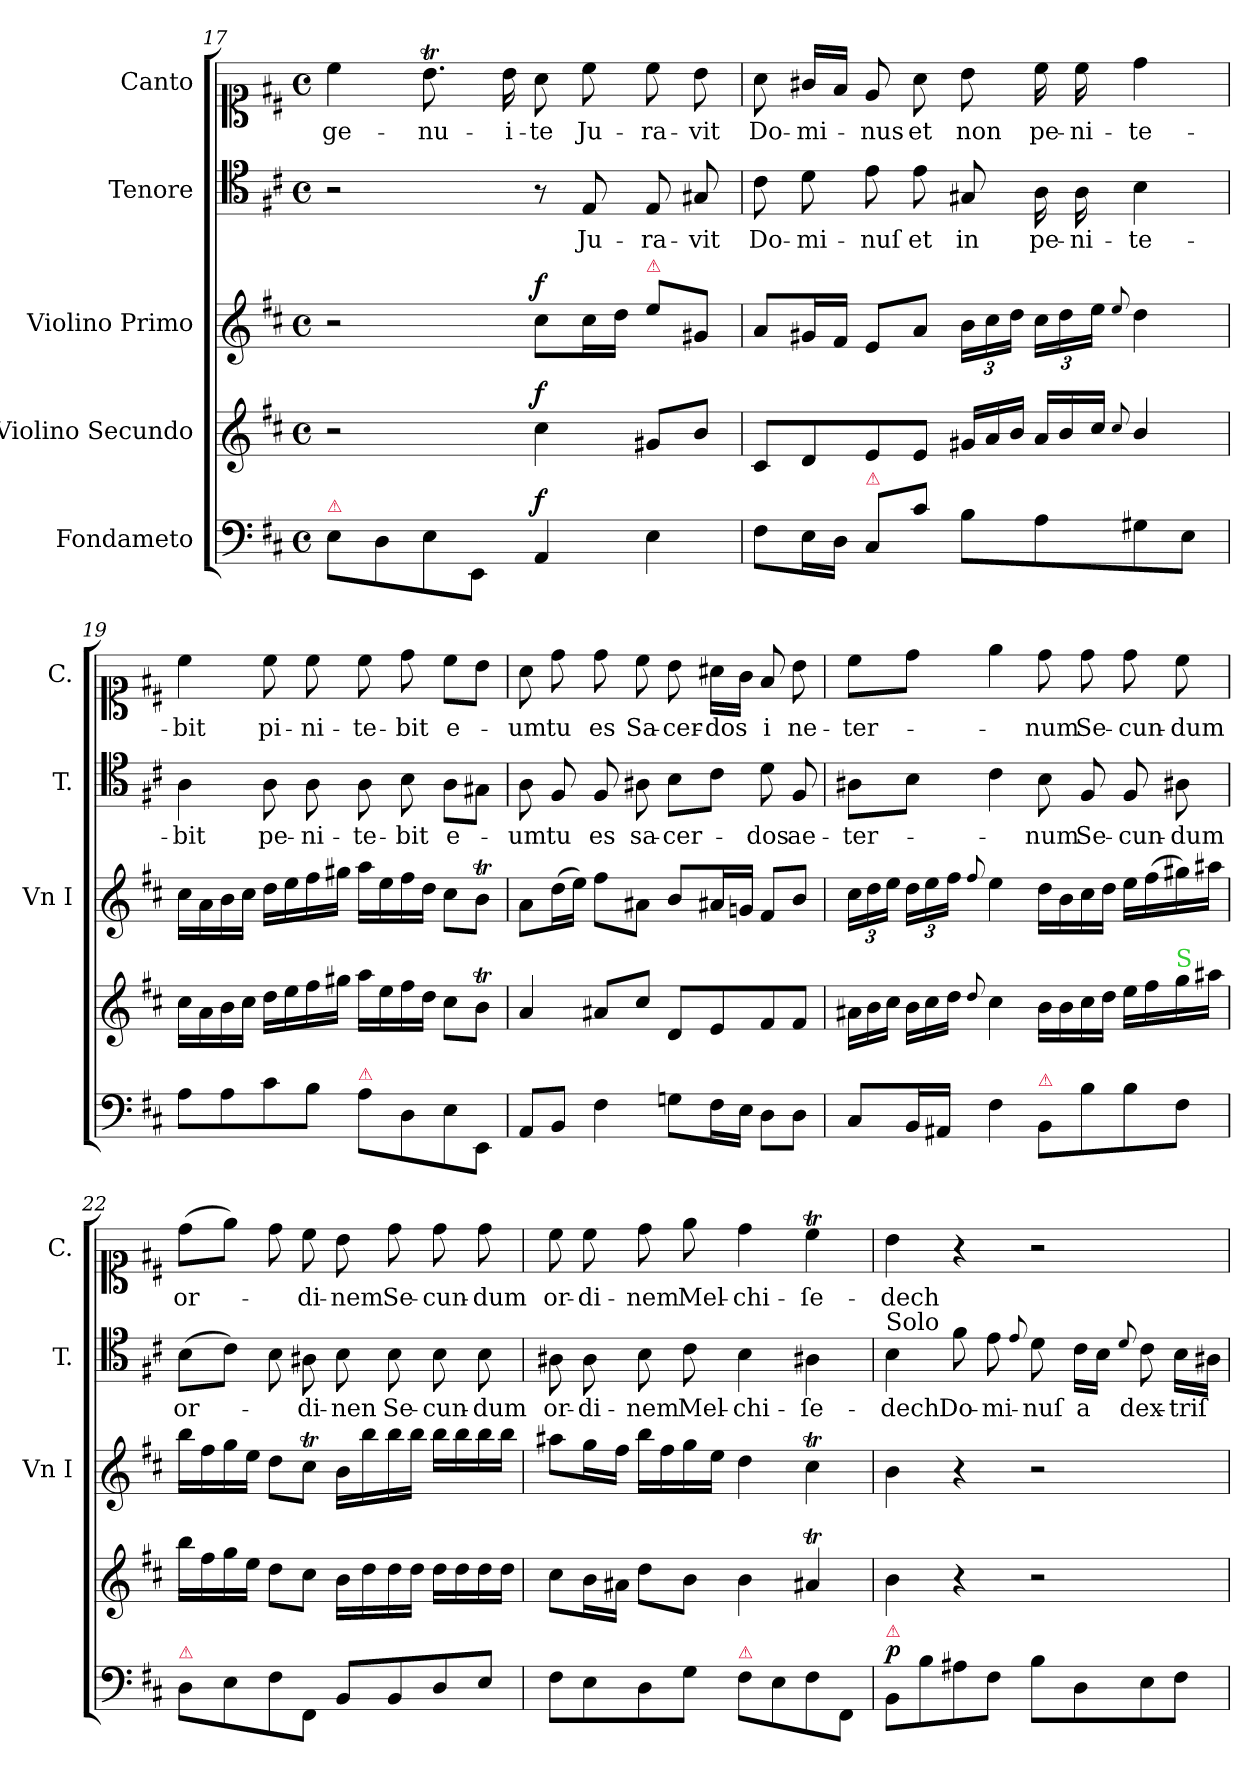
**kern	**dynam	**kern	**dynam	**kern	**dynam	**kern	**text	**kern	**text
*part5	*part5	*part4	*part4	*part3	*part3	*part2	*part2	*part1	*part1
*staff5	*staff5	*staff4	*staff4	*staff3	*staff3	*staff2	*staff2	*staff1	*staff1
*I"Fondameto	*	*I"Violino Secundo	*	*I"Violino Primo	*	*I"Tenore	*	*I"Canto	*
*	*	*	*	*I'Vn I	*	*I'T.	*	*I'C.	*
*clefF4	*	*clefG2	*	*clefG2	*	*clefC4	*	*clefC1	*
*k[f#c#]	*	*k[f#c#]	*	*k[f#c#]	*	*k[f#c#]	*	*k[f#c#]	*
*D:	*	*D:	*	*D:	*	*D:	*	*D:	*
*M4/4	*	*M4/4	*	*M4/4	*	*M4/4	*	*M4/4	*
*met(c)	*	*met(c)	*	*met(c)	*	*met(c)	*	*met(c)	*
=17	=17	=17	=17	=17	=17	=17	=17	=17	=17
!LO:TX:a:color=crimson:t=⚠	!	!	!	!	!	!	!	!	!
8E\L	.	2r	.	2r	.	2r	.	4cc#\	ge-
8D\	.	.	.	.	.	.	.	.	.
8E\	.	.	.	.	.	.	.	8.bT\	-nu-
8EE/J	.	.	.	.	.	.	.	.	.
.	.	.	.	.	.	.	.	16b\	-i-
!	!LO:DY:a	!	!LO:DY:a	!	!LO:DY:a	!	!	!	!
4AA/	f	4cc#\	f	8cc#\L	f	8r	.	8a\	-te
.	.	.	.	16cc#\L	.	8E/	Ju-	8cc#\	Ju-
.	.	.	.	16dd\JJ	.	.	.	.	.
!	!	!	!	!LO:TX:a:color=crimson:t=⚠	!	!	!	!	!
4E\	.	8g#X/L	.	8ee\L	.	8E/	-ra-	8cc#\	-ra-
.	.	8b/J	.	8g#X/J	.	8G#X/	-vit	8b\	-vit
=18	=18	=18	=18	=18	=18	=18	=18	=18	=18
8F#\L	.	8c#/L	.	8a/L	.	8c#\	Do-	8a\	Do-
16E\L	.	8d/	.	16g#X/L	.	8d\	-mi-	16g#X/LL	-mi-
16D\JJ	.	.	.	16f#/JJ	.	.	.	16f#/JJ	.
!LO:TX:a:color=crimson:t=⚠	!	!	!	!	!	!	!	!	!
8C#/L	.	8e/	.	8e/L	.	8e\	-nuſ	8e/	-nus
8c#\J	.	8e/J	.	8a/J	.	8e\	et	8a\	et
*	*	*Xtuplet	*	*	*	*	*	*	*
8B\L	.	24g#X/LL	.	24b\LL	.	8G#X/	in	8b\	non
.	.	24a/	.	24cc#\	.	.	.	.	.
.	.	24b/JJ	.	24dd\JJ	.	.	.	.	.
8A\	.	24a/LL	.	24cc#\LL	.	16A\	pe-	16cc#\	pe-
.	.	24b/	.	24dd\	.	.	.	.	.
.	.	.	.	.	.	16A\	-ni-	16cc#\	-ni-
.	.	24cc#/JJ	.	24ee\JJ	.	.	.	.	.
.	.	8qqcc#/	.	8qqee/	.	.	.	.	.
8G#X\	.	4b/	.	4dd\	.	4B\	-te-	4dd\	-te-
8E\J	.	.	.	.	.	.	.	.	.
=19	=19	=19	=19	=19	=19	=19	=19	=19	=19
8A\L	.	16cc#\LL	.	16cc#\LL	.	4A\	-bit	4cc#\	-bit
.	.	16a\	.	16a\	.	.	.	.	.
8A\	.	16b\	.	16b\	.	.	.	.	.
.	.	16cc#\JJ	.	16cc#\JJ	.	.	.	.	.
8c#\	.	16dd\LL	.	16dd\LL	.	8A\	pe-	8cc#\	pi-
.	.	16ee\	.	16ee\	.	.	.	.	.
8B\J	.	16ff#\	.	16ff#\	.	8A\	-ni-	8cc#\	-ni-
.	.	16gg#X\JJ	.	16gg#X\JJ	.	.	.	.	.
!LO:TX:a:color=crimson:t=⚠	!	!	!	!	!	!	!	!	!
8A\L	.	16aa\LL	.	16aa\LL	.	8A\	-te-	8cc#\	-te-
.	.	16ee\	.	16ee\	.	.	.	.	.
8D\	.	16ff#\	.	16ff#\	.	8B\	-bit	8dd\	-bit
.	.	16dd\JJ	.	16dd\JJ	.	.	.	.	.
8E\	.	8cc#\L	.	8cc#\L	.	8A\L	e-	8cc#\L	e-
8EE/J	.	8bT\J	.	8bT\J	.	8G#X\J	.	8b\J	.
=20	=20	=20	=20	=20	=20	=20	=20	=20	=20
8AA/L	.	4a/	.	8a\L	.	8A\	-um	8a\	-um
8BB/J	.	.	.	(16dd\L	.	8F#/	tu	8dd\	tu
.	.	.	.	16ee\JJ)	.	.	.	.	.
4F#\	.	8a#X/L	.	8ff#\L	.	8F#/	es	8dd\	es
.	.	8cc#/J	.	8a#X\J	.	8A#X\	sa-	8cc#\	Sa-
8Gn\L	.	8d/L	.	8b/L	.	8B\L	-cer-	8b\	-cer-
16F#\L	.	8e/	.	16a#X/L	.	8c#\J	.	16a#X\LL	-dos
16E\JJ	.	.	.	16gn/JJ	.	.	.	16g\JJ	.
8D\L	.	8f#/	.	8f#/L	.	8d\	-dos	8f#/	i
8D\J	.	8f#/J	.	8b/J	.	8F#/	ae-	8b\	ne-
=21	=21	=21	=21	=21	=21	=21	=21	=21	=21
8C#/L	.	24a#X\LL	.	24cc#\LL	.	8A#X\L	-ter-	8cc#\L	-ter-
.	.	24b\	.	24dd\	.	.	.	.	.
.	.	24cc#\JJ	.	24ee\JJ	.	.	.	.	.
16BB/L	.	24b\LL	.	24dd\LL	.	8B\J	.	8dd\J	.
.	.	24cc#\	.	24ee\	.	.	.	.	.
16AA#X/JJ	.	.	.	.	.	.	.	.	.
.	.	24dd\JJ	.	24ff#\JJ	.	.	.	.	.
.	.	8qqdd/	.	8qqff#/	.	.	.	.	.
4F#\	.	4cc#\	.	4ee\	.	4c#\	.	4ee\	.
!LO:TX:a:color=crimson:t=⚠	!	!	!	!	!	!	!	!	!
8BB/L	.	16b\LL	.	16dd\LL	.	8B\	-num	8dd\	-num
.	.	16b\	.	16b\	.	.	.	.	.
8B\	.	16cc#\	.	16cc#\	.	8F#/	Se-	8dd\	Se-
.	.	16dd\JJ	.	16dd\JJ	.	.	.	.	.
8B\	.	16ee\LL	.	16ee\LL	.	8F#/	-cun-	8dd\	-cun-
.	.	16ff#\	.	(16ff#\	.	.	.	.	.
!	!	!LO:TX:a:color=limegreen:t=S	!	!	!	!	!	!	!
8F#\J	.	16gg\	.	16gg#X\)	.	8A#X\	-dum	8cc#\	-dum
.	.	16aa#X\JJ	.	16aa#X\JJ	.	.	.	.	.
=22	=22	=22	=22	=22	=22	=22	=22	=22	=22
!LO:TX:a:color=crimson:t=⚠	!	!	!	!	!	!	!	!	!
8D\L	.	16bb\LL	.	16bb\LL	.	(8B\L	or-	(8dd\L	or-
.	.	16ff#\	.	16ff#\	.	.	.	.	.
8E\	.	16gg\	.	16gg\	.	8c#\J)	.	8ee\J)	.
.	.	16ee\JJ	.	16ee\JJ	.	.	.	.	.
8F#\	.	8dd\L	.	8dd\L	.	8B\	.	8dd\	.
8FF#/J	.	8cc#\J	.	8cc#t\J	.	8A#X\	-di-	8cc#\	-di-
8BB/L	.	16b\LL	.	16b\LL	.	8B\	-nen	8b\	-nem
.	.	16dd\	.	16bb\	.	.	.	.	.
8BB/	.	16dd\	.	16bb\	.	8B\	Se-	8dd\	Se-
.	.	16dd\JJ	.	16bb\JJ	.	.	.	.	.
8D/	.	16dd\LL	.	16bb\LL	.	8B\	-cun-	8dd\	-cun-
.	.	16dd\	.	16bb\	.	.	.	.	.
8E/J	.	16dd\	.	16bb\	.	8B\	-dum	8dd\	-dum
.	.	16dd\JJ	.	16bb\JJ	.	.	.	.	.
=23	=23	=23	=23	=23	=23	=23	=23	=23	=23
8F#\L	.	8cc#\L	.	8aa#X\L	.	8A#X\	or-	8cc#\	or-
8E\	.	16b\L	.	16gg\L	.	8A#\	-di-	8cc#\	-di-
.	.	16a#X\JJ	.	16ff#\JJ	.	.	.	.	.
8D\	.	8dd\L	.	16bb\LL	.	8B\	-nem	8dd\	-nem
.	.	.	.	16ff#\	.	.	.	.	.
8G\J	.	8b\J	.	16gg\	.	8c#\	Mel-	8ee\	Mel-
.	.	.	.	16ee\JJ	.	.	.	.	.
!LO:TX:a:color=crimson:t=⚠	!	!	!	!	!	!	!	!	!
8F#\L	.	4b\	.	4dd\	.	4B\	-chi-	4dd\	-chi-
8E\	.	.	.	.	.	.	.	.	.
8F#\	.	4a#Xt/	.	4cc#t\	.	4A#X\	-ſe-	4cc#t\	-ſe-
8FF#/J	.	.	.	.	.	.	.	.	.
=24	=24	=24	=24	=24	=24	=24	=24	=24	=24
!	!	!	!	!	!	!LO:TX:a:t=Solo	!	!	!
!LO:TX:a:color=crimson:t=⚠	!	!	!	!	!	!	!	!	!
!	!LO:DY:a	!	!	!	!	!	!	!	!
8BB/L	p	4b\	.	4b\	.	4B\	-dech	4b\	-dech
8B\	.	.	.	.	.	.	.	.	.
8A#X\	.	4r	.	4r	.	8f#\	Do-	4r	.
8F#\J	.	.	.	.	.	8e\	-mi-	.	.
.	.	.	.	.	.	8qqe/	.	.	.
8B\L	.	2r	.	2r	.	8d\	-nuſ	2r	.
8D\	.	.	.	.	.	16c#\LL	a	.	.
.	.	.	.	.	.	16B\JJ	.	.	.
.	.	.	.	.	.	8qqd/	.	.	.
8E\	.	.	.	.	.	8c#\	dex-	.	.
8F#\J	.	.	.	.	.	16B\LL	-triſ	.	.
.	.	.	.	.	.	16A#X\JJ	.	.	.
=	=	=	=	=	=	=	=	=	=
*-	*-	*-	*-	*-	*-	*-	*-	*-	*-
